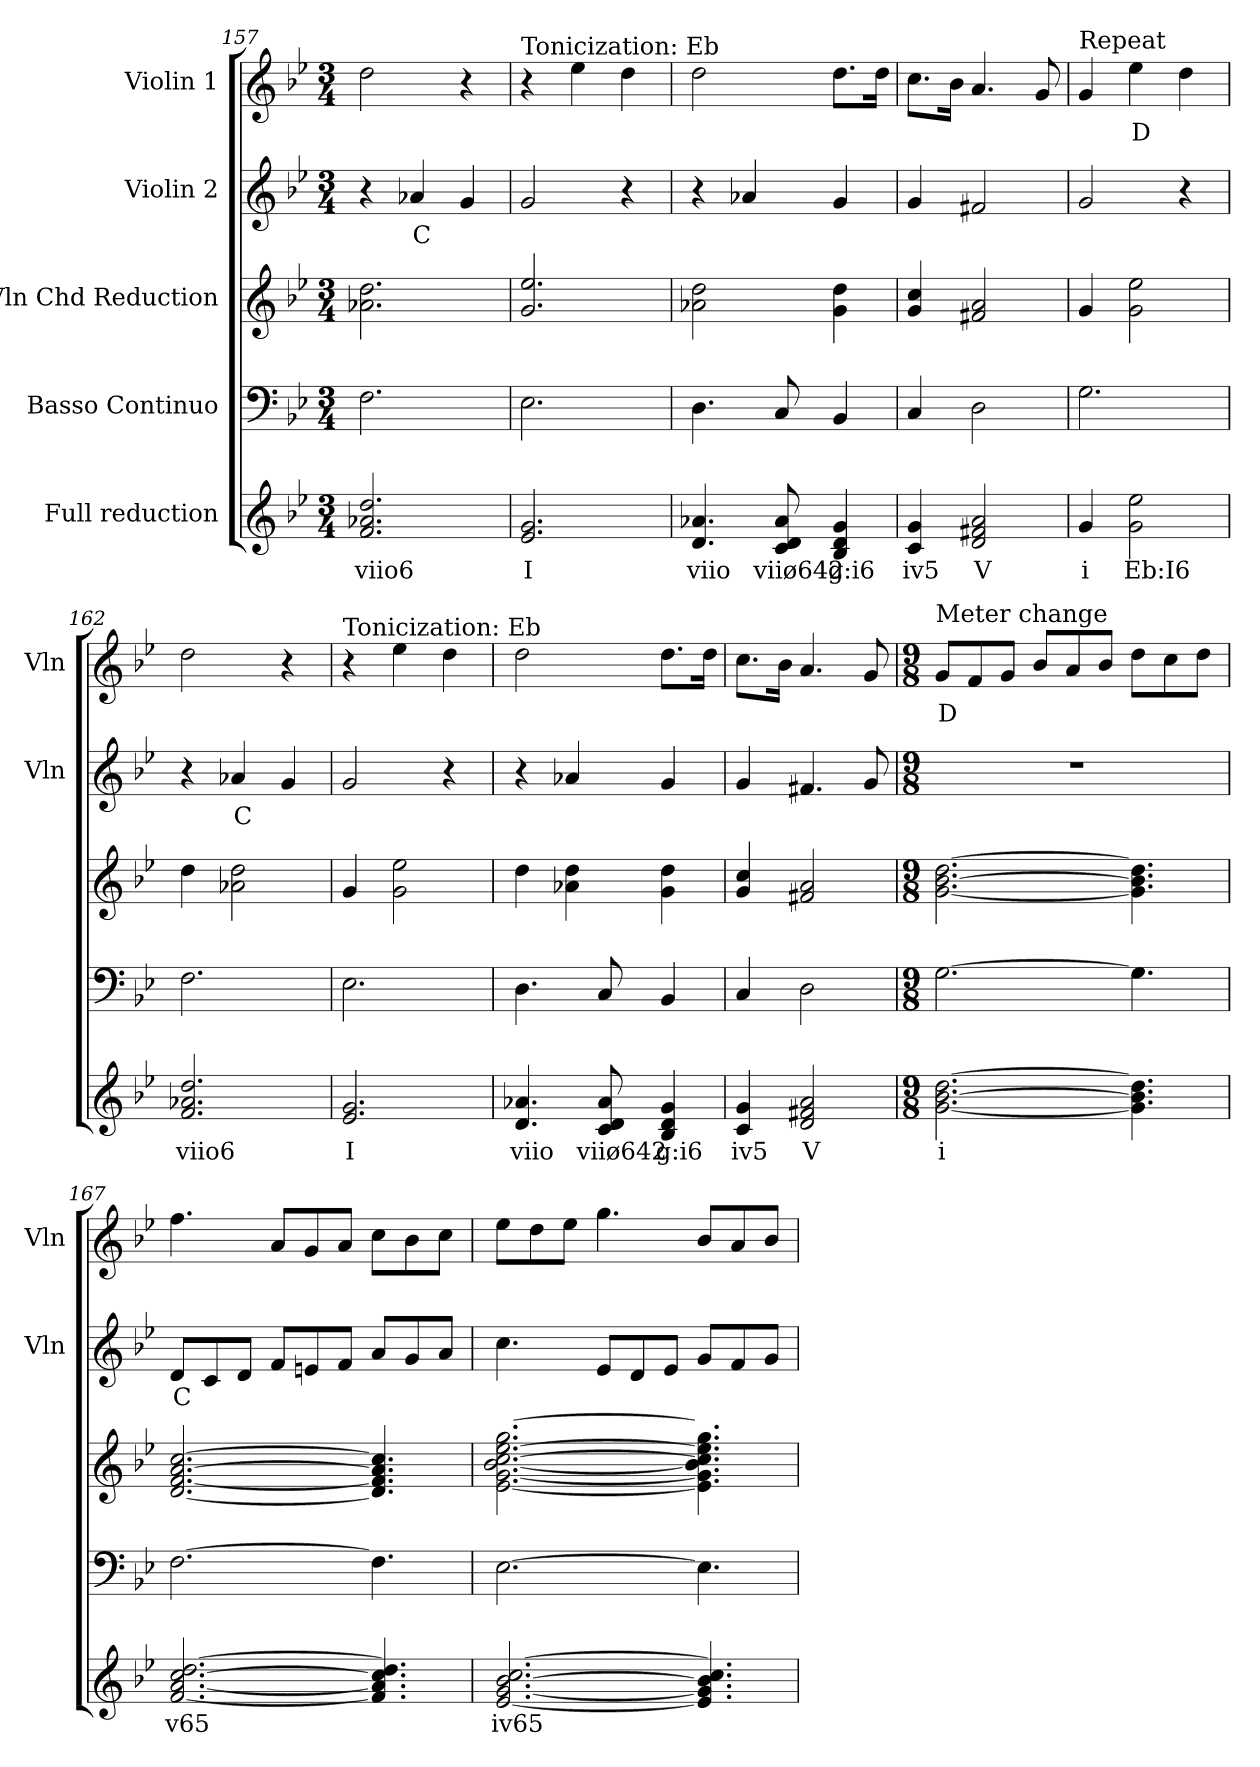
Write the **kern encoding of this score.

**kern	**text	**kern	**kern	**kern	**text	**kern	**text
*part5	*part5	*part4	*part3	*part2	*part2	*part1	*part1
*staff5	*staff5	*staff4	*staff3	*staff2	*staff2	*staff1	*staff1
*I"Full reduction	*	*I"Basso Continuo	*I"Vln Chd Reduction	*I"Violin 2	*	*I"Violin 1	*
*	*	*	*	*I'Vln	*	*I'Vln	*
*clefG2	*	*clefF4	*clefG2	*clefG2	*	*clefG2	*
*k[b-e-]	*	*k[b-e-]	*k[b-e-]	*k[b-e-]	*	*k[b-e-]	*
*M3/4	*	*M3/4	*M3/4	*M3/4	*	*M3/4	*
=157	=157	=157	=157	=157	=157	=157	=157
!	!LO:LY:b	!	!	!	!	!	!
2.f/ 2.a-X/ 2.dd/	viio6	2.F\	2.a-X\ 2.dd\	4r	.	2dd\	.
!	!	!	!	!	!LO:LY:b	!	!
.	.	.	.	4a-X/	C	.	.
.	.	.	.	4g/	.	4r	.
=158	=158	=158	=158	=158	=158	=158	=158
!	!	!	!	!	!	!LO:TX:a:t=Tonicization&colon; Eb	!
!	!LO:LY:b	!	!	!	!	!	!
2.e-/ 2.g/	I	2.E-\	2.g/ 2.ee-/	2g/	.	4r	.
.	.	.	.	.	.	4ee-\	.
.	.	.	.	4r	.	4dd\	.
=159	=159	=159	=159	=159	=159	=159	=159
!	!LO:LY:b	!	!	!	!	!	!
4.d/ 4.a-X/	viio	4.D\	2a-X\ 2dd\	4r	.	2dd\	.
.	.	.	.	4a-X/	.	.	.
!	!LO:LY:b	!	!	!	!	!	!
8c/ 8d/ 8a-/	viiø642	8C/	.	.	.	.	.
!	!LO:LY:b	!	!	!	!	!	!
4B-/ 4d/ 4g/	g:i6	4BB-/	4g\ 4dd\	4g/	.	8.dd\L	.
.	.	.	.	.	.	16dd\Jk	.
=160	=160	=160	=160	=160	=160	=160	=160
!	!LO:LY:b	!	!	!	!	!	!
4c/ 4g/	iv5	4C/	4g/ 4cc/	4g/	.	8.cc\L	.
.	.	.	.	.	.	16b-\Jk	.
!	!LO:LY:b	!	!	!	!	!	!
2d/ 2f#X/ 2a/	V	2D\	2f#X/ 2a/	2f#X/	.	4.a/	.
.	.	.	.	.	.	8g/	.
!!LO:LB:g=z
=161	=161	=161	=161	=161	=161	=161	=161
!	!	!	!	!	!	!LO:TX:a:t=Repeat	!
!	!LO:LY:b	!	!	!	!	!	!
4g/	i	2.G\	4g/	2g/	.	4g/	.
!	!LO:LY:b	!	!	!	!	!	!LO:LY:b
2g\ 2ee-\	Eb:I6	.	2g\ 2ee-\	.	.	4ee-\	D
.	.	.	.	4r	.	4dd\	.
=162	=162	=162	=162	=162	=162	=162	=162
!	!LO:LY:b	!	!	!	!	!	!
2.f/ 2.a-X/ 2.dd/	viio6	2.F\	4dd\	4r	.	2dd\	.
!	!	!	!	!	!LO:LY:b	!	!
.	.	.	2a-X\ 2dd\	4a-X/	C	.	.
.	.	.	.	4g/	.	4r	.
=163	=163	=163	=163	=163	=163	=163	=163
!	!	!	!	!	!	!LO:TX:a:t=Tonicization&colon; Eb	!
!	!LO:LY:b	!	!	!	!	!	!
2.e-/ 2.g/	I	2.E-\	4g/	2g/	.	4r	.
.	.	.	2g\ 2ee-\	.	.	4ee-\	.
.	.	.	.	4r	.	4dd\	.
=164	=164	=164	=164	=164	=164	=164	=164
!	!LO:LY:b	!	!	!	!	!	!
4.d/ 4.a-X/	viio	4.D\	4dd\	4r	.	2dd\	.
.	.	.	4a-X\ 4dd\	4a-X/	.	.	.
!	!LO:LY:b	!	!	!	!	!	!
8c/ 8d/ 8a-/	viiø642	8C/	.	.	.	.	.
!	!LO:LY:b	!	!	!	!	!	!
4B-/ 4d/ 4g/	g:i6	4BB-/	4g\ 4dd\	4g/	.	8.dd\L	.
.	.	.	.	.	.	16dd\Jk	.
=165	=165	=165	=165	=165	=165	=165	=165
!	!LO:LY:b	!	!	!	!	!	!
4c/ 4g/	iv5	4C/	4g/ 4cc/	4g/	.	8.cc\L	.
.	.	.	.	.	.	16b-\Jk	.
!	!LO:LY:b	!	!	!	!	!	!
2d/ 2f#X/ 2a/	V	2D\	2f#X/ 2a/	4.f#X/	.	4.a/	.
.	.	.	.	8g/	.	8g/	.
!!LO:PB:g=z
=166	=166	=166	=166	=166	=166	=166	=166
*M9/8	*	*M9/8	*M9/8	*M9/8	*	*M9/8	*
!	!	!	!	!	!	!LO:TX:a:t=Meter change	!
!	!LO:LY:b	!	!	!	!	!	!LO:LY:b
[2.g\ [2.b-\ [2.dd\	i	[2.G\	[2.g\ [2.b-\ [2.dd\	8%9r	.	8g/L	D
.	.	.	.	.	.	8f/	.
.	.	.	.	.	.	8g/J	.
.	.	.	.	.	.	8b-/L	.
.	.	.	.	.	.	8a/	.
.	.	.	.	.	.	8b-/J	.
4.g\] 4.b-\] 4.dd\]	.	4.G\]	4.g\] 4.b-\] 4.dd\]	.	.	8dd\L	.
.	.	.	.	.	.	8cc\	.
.	.	.	.	.	.	8dd\J	.
=167	=167	=167	=167	=167	=167	=167	=167
!	!LO:LY:b	!	!	!	!LO:LY:b	!	!
[2.f/ [2.a/ [2.cc/ [2.dd/	v65	[2.F\	[2.d/ [2.f/ [2.a/ [2.cc/	8d/L	C	4.ff\	.
.	.	.	.	8c/	.	.	.
.	.	.	.	8d/J	.	.	.
.	.	.	.	8f/L	.	8a/L	.
.	.	.	.	8en/	.	8g/	.
.	.	.	.	8f/J	.	8a/J	.
4.f/] 4.a/] 4.cc/] 4.dd/]	.	4.F\]	4.d/] 4.f/] 4.a/] 4.cc/]	8a/L	.	8cc\L	.
.	.	.	.	8g/	.	8b-\	.
.	.	.	.	8a/J	.	8cc\J	.
=168	=168	=168	=168	=168	=168	=168	=168
!	!LO:LY:b	!	!	!	!	!	!
[2.e-/ [2.g/ [2.b-/ [2.cc/	iv65	[2.E-\	[2.e-\ [2.g\ [2.b-\ [2.cc\ [2.ee-\ [2.gg\	4.cc\	.	8ee-\L	.
.	.	.	.	.	.	8dd\	.
.	.	.	.	.	.	8ee-\J	.
.	.	.	.	8e-/L	.	4.gg\	.
.	.	.	.	8d/	.	.	.
.	.	.	.	8e-/J	.	.	.
4.e-/] 4.g/] 4.b-/] 4.cc/]	.	4.E-\]	4.e-\] 4.g\] 4.b-\] 4.cc\] 4.ee-\] 4.gg\]	8g/L	.	8b-/L	.
.	.	.	.	8f/	.	8a/	.
.	.	.	.	8g/J	.	8b-/J	.
=	=	=	=	=	=	=	=
*-	*-	*-	*-	*-	*-	*-	*-
